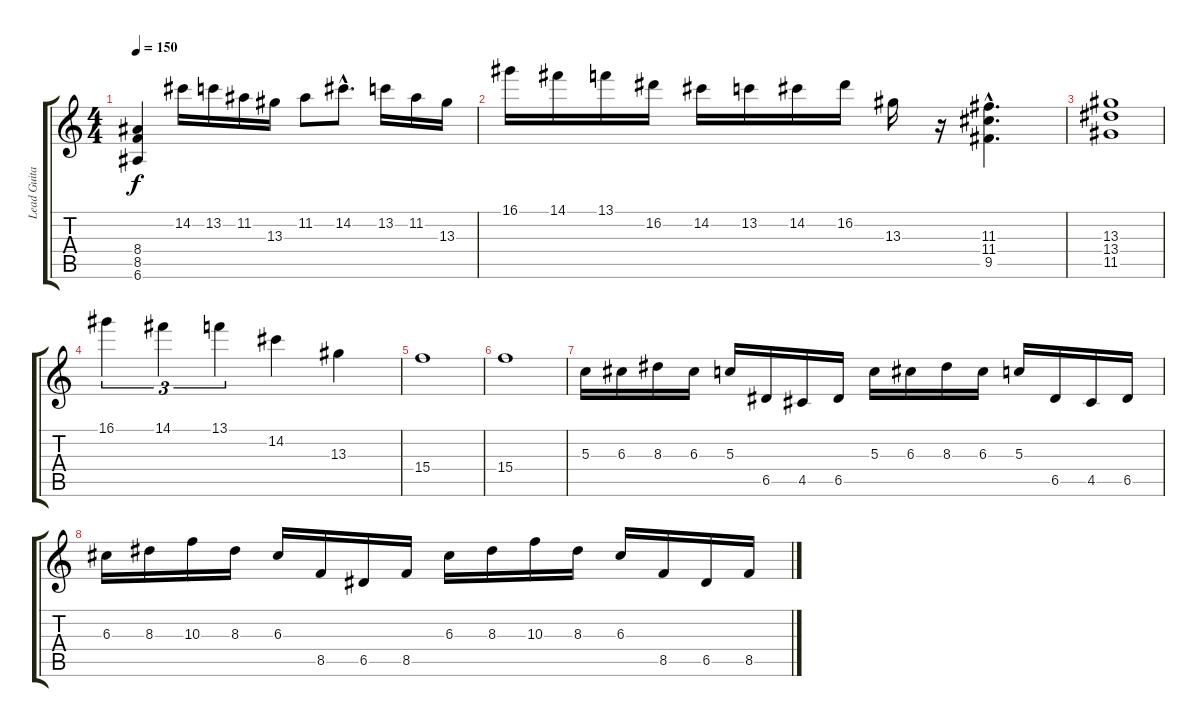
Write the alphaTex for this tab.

\track ("Lead Guitar (P.Rondat)" "Lead Guita") {instrument overdrivenguitar}
\staff {score tabs}
\tuning (E4 B3 G3 D3 A2 E2) {hide}
\ts (4 4)
\tempo 150
\clef g2
\ks c
(8.4 8.5 6.6).4{dy f} 14.2.16 13.2.16 11.2.16 13.3.16 11.2.8 14.2{hac}.8{d} 13.2.16 11.2.16 13.3.16 |
16.1.16 14.1.16 13.1.16 16.2.16 14.2.16 13.2.16 14.2.16 16.2.16 13.3.16 r.16 (11.3{hac} 11.4{hac} 9.5{hac}).4{d} |
(13.3 13.4 11.5).1 |
16.1.4{tu (3 2)} 14.1.4{tu (3 2)} 13.1.4{tu (3 2)} 14.2.4 13.3.4 |
15.4.1 |
15.4.1 |
5.3.16 6.3.16 8.3.16 6.3.16 5.3.16 6.5.16 4.5.16 6.5.16 5.3.16 6.3.16 8.3.16 6.3.16 5.3.16 6.5.16 4.5.16 6.5.16 |
6.3.16 8.3.16 10.3.16 8.3.16 6.3.16 8.5.16 6.5.16 8.5.16 6.3.16 8.3.16 10.3.16 8.3.16 6.3.16 8.5.16 6.5.16 8.5.16
